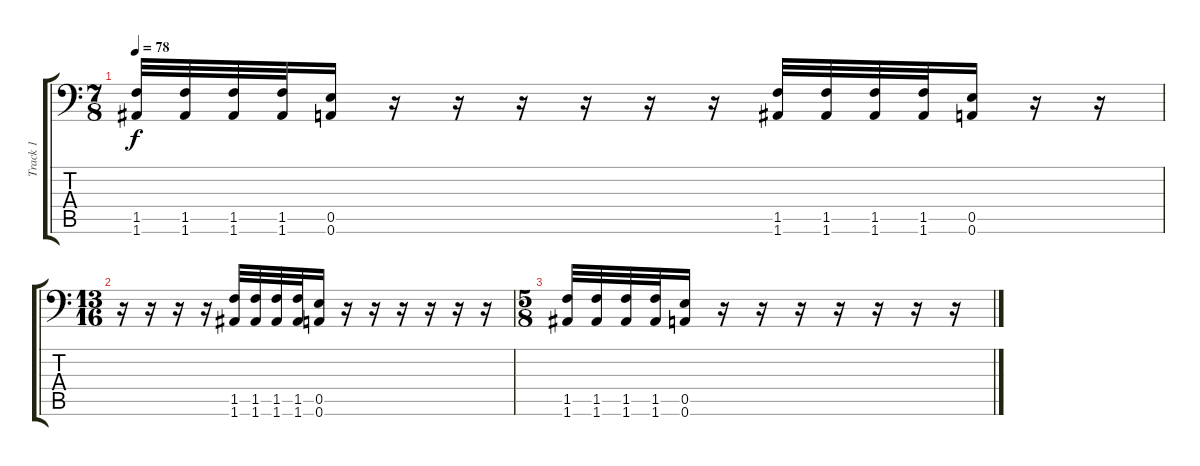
\track ("Track 1" "Track 1") {instrument electricguitarjazz}
\staff {score tabs}
\tuning (B3 Gb3 D3 A2 E2 A1) {hide}
\ts (7 8)
\tempo 78
\clef f4
\ks c
(1.5 1.6).32{dy f volume 12 instrument distortionguitar} (1.5 1.6).32 (1.5 1.6).32 (1.5 1.6).32 (0.5 0.6).16 r.16 r.16 r.16 r.16 r.16 r.16 (1.5 1.6).32 (1.5 1.6).32 (1.5 1.6).32 (1.5 1.6).32 (0.5 0.6).16 r.16 r.16 |
\ts (13 16)
r.16 r.16 r.16 r.16 (1.5 1.6).32 (1.5 1.6).32 (1.5 1.6).32 (1.5 1.6).32 (0.5 0.6).16 r.16 r.16 r.16 r.16 r.16 r.16 |
\ts (5 8)
(1.5 1.6).32 (1.5 1.6).32 (1.5 1.6).32 (1.5 1.6).32 (0.5 0.6).16 r.16 r.16 r.16 r.16 r.16 r.16 r.16
